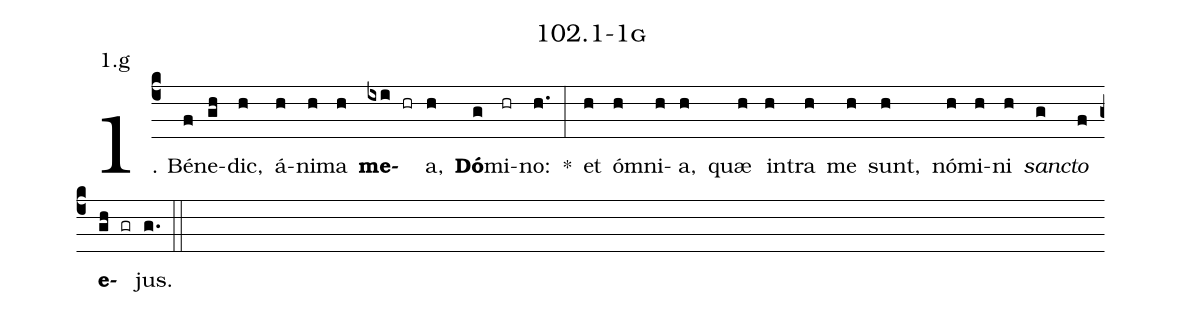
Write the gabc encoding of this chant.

name: 102.1-1g;
annotation: 1.g;
%%
(c4)1. Bé(f)ne(gh)dic,(h) á(h)ni(h)ma(h) <b>me</b>(ixi hr)a,(h) <b>Dó</b>(g)mi(hr)no:(h.) *(:) et(h) óm(h)ni(h)a,(h) quæ(h) in(h)tra(h) me(h) sunt,(h) nó(h)mi(h)ni(h) <i>sanc</i>(g)<i>to</i>(f) <b>e</b>(gh gr)jus.(g.) (::)
